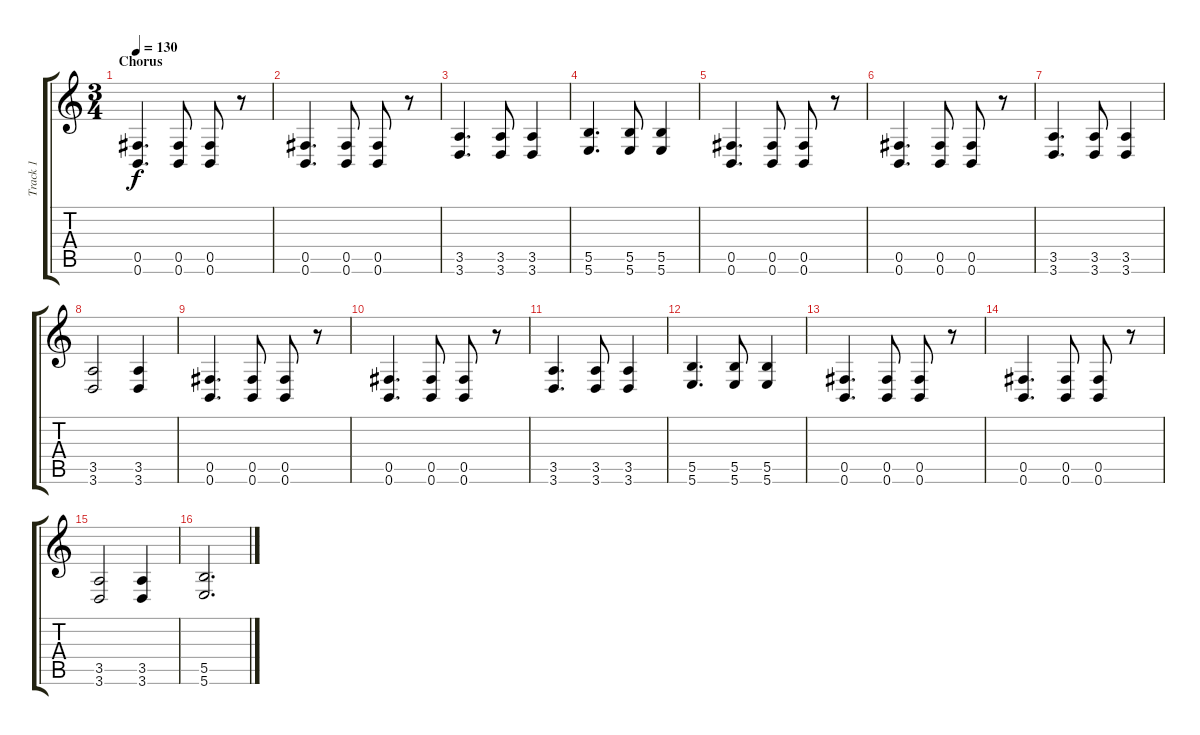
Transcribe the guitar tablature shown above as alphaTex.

\track ("Track 1" "Track 1") {instrument acousticguitarsteel}
\staff {score tabs}
\tuning (Db4 Ab3 E3 B2 Gb2 B1) {hide}
\ts (3 4)
\section ("" "Chorus")
\tempo 130
\clef g2
\ks c
(0.5 0.6).4{d dy f instrument acousticguitarsteel} (0.5 0.6).8 (0.5 0.6).8 r.8 |
(0.5 0.6).4{d} (0.5 0.6).8 (0.5 0.6).8 r.8 |
(3.5 3.6).4{d} (3.5 3.6).8 (3.5 3.6).4 |
(5.5 5.6).4{d} (5.5 5.6).8 (5.5 5.6).4 |
(0.5 0.6).4{d instrument acousticguitarsteel} (0.5 0.6).8 (0.5 0.6).8 r.8 |
(0.5 0.6).4{d} (0.5 0.6).8 (0.5 0.6).8 r.8 |
(3.5 3.6).4{d} (3.5 3.6).8 (3.5 3.6).4 |
(3.5 3.6).2 (3.5 3.6).4 |
(0.5 0.6).4{d instrument acousticguitarsteel} (0.5 0.6).8 (0.5 0.6).8 r.8 |
(0.5 0.6).4{d} (0.5 0.6).8 (0.5 0.6).8 r.8 |
(3.5 3.6).4{d} (3.5 3.6).8 (3.5 3.6).4 |
(5.5 5.6).4{d} (5.5 5.6).8 (5.5 5.6).4 |
(0.5 0.6).4{d instrument acousticguitarsteel} (0.5 0.6).8 (0.5 0.6).8 r.8 |
(0.5 0.6).4{d} (0.5 0.6).8 (0.5 0.6).8 r.8 |
(3.5 3.6).2 (3.5 3.6).4 |
(5.5 5.6).2{d}
